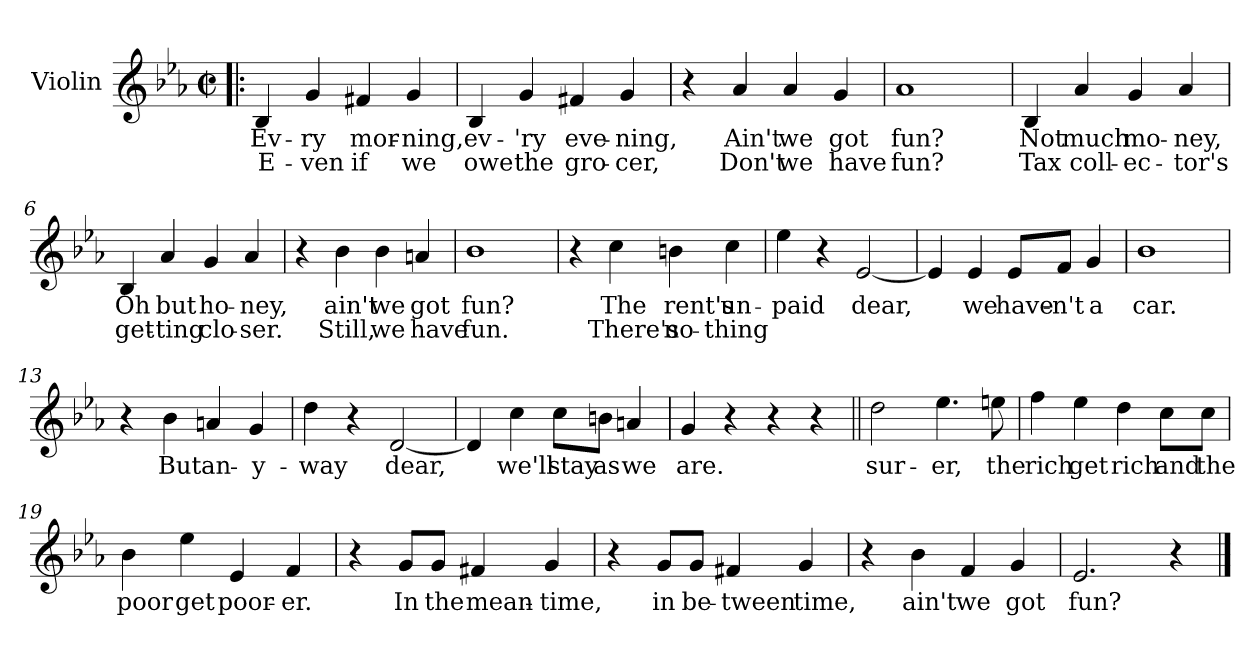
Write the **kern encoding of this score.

**kern	**text	**text
*part1	*part1	*part1
*staff1	*staff1	*staff1
*I"Violin	*	*
*I'Vln	*	*
*clefG2	*	*
*k[b-e-a-]	*	*
*E-:	*	*
*M2/2	*	*
*met(c|)	*	*
=1!|:	=1!|:	=1!|:
4B-/	Ev-	E-
4g/	-ry	-ven
4f#X/	mor-	if
4g/	-ning,	we
=2	=2	=2
4B-/	ev-	owe
4g/	-'ry	the
4f#X/	eve-	gro-
4g/	-ning,	-cer,
=3	=3	=3
4r	.	.
4a-/	Ain't	Don't
4a-/	we	we
4g/	got	have
=4	=4	=4
1a-	fun?	fun?
!!LO:LB:g=z
=5	=5	=5
4B-/	Not	Tax
4a-/	much	coll-
4g/	mo-	-ec-
4a-/	-ney,	-tor's
=6	=6	=6
4B-/	Oh	get-
4a-/	but	-ting
4g/	ho-	clo-
4a-/	-ney,	-ser.
=7	=7	=7
4r	.	.
4b-\	ain't	Still,
4b-\	we	we
4an/	got	have
=8	=8	=8
1b-	fun?	fun.
!!LO:LB:g=z
=9	=9	=9
4r	.	.
4cc\	The	There's
4bn\	rent's	no-
4cc\	un-	-thing
=10	=10	=10
4ee-\	-paid	.
4r	.	.
[2e-/	dear,	.
=11	=11	=11
4e-/]	.	.
4e-/	we	.
8e-/L	have-	.
8f/J	-n't	.
4g/	a	.
=12	=12	=12
1b-	car.	.
!!LO:LB:g=z
=13	=13	=13
4r	.	.
4b-\	But	.
4an/	an-	.
4g/	-y-	.
=14	=14	=14
4dd\	-way	.
4r	.	.
[2d/	dear,	.
=15	=15	=15
4d/]	.	.
4cc\	we'll	.
8cc\L	stay	.
8bn\J	as	.
4an/	we	.
=16	=16	=16
4g/	are.	.
4r	.	.
4r	.	.
4r	.	.
!!LO:LB:g=z
=17||	=17||	=17||
2dd\	sur-	.
4.ee-\	-er,	.
8een\	the	.
=18	=18	=18
4ff\	rich	.
4ee-\	get	.
4dd\	rich	.
8cc\L	and	.
8cc\J	the	.
=19	=19	=19
4b-\	poor	.
4ee-\	get	.
4e-/	poor-	.
4f/	-er.	.
=20	=20	=20
4r	.	.
8g/L	In	.
8g/J	the	.
4f#X/	mean-	.
4g/	-time,	.
!!LO:LB:g=z
=21	=21	=21
4r	.	.
8g/L	in	.
8g/J	be-	.
4f#X/	-tween	.
4g/	time,	.
=22	=22	=22
4r	.	.
4b-\	ain't	.
4f/	we	.
4g/	got	.
=23	=23	=23
2.e-/	fun?	.
4r	.	.
==	==	==
*-	*-	*-
